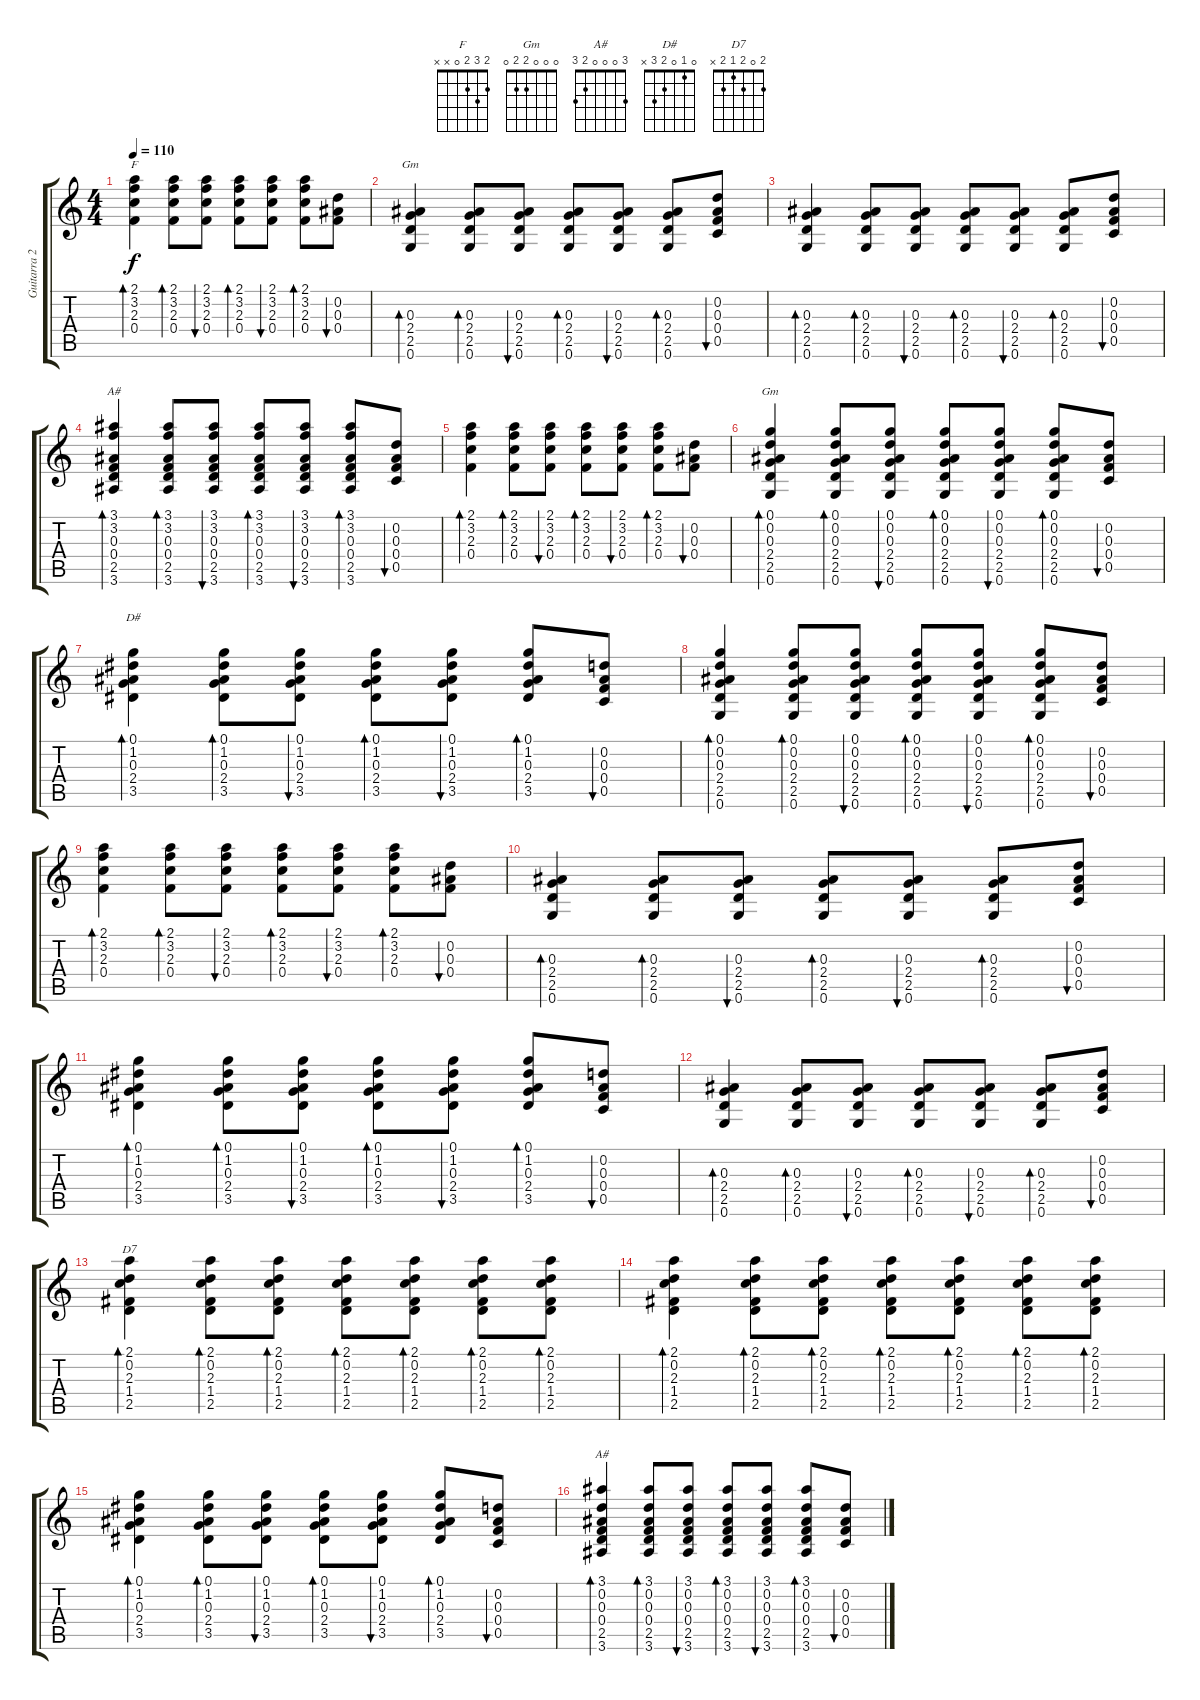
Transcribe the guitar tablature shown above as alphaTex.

\track ("Guitarra 2" "Guitarra 2") {instrument acousticguitarnylon}
\staff {score tabs}
\tuning (G4 D4 Bb3 F3 C3 G2) {hide}
\chord ("F" 2 3 2 0 x x)
\chord ("Gm" x x 0 2 2 0)
\chord ("A#" 3 3 0 0 2 3)
\chord ("Gm" 0 0 0 2 2 0)
\chord ("D#" 0 1 0 2 3 x)
\chord ("D7" 2 0 2 1 2 x)
\chord ("A#" 3 0 0 0 2 3)
\ts (4 4)
\tempo 110
\clef g2
\ks c
(2.1 3.2 2.3 0.4).4{bd 30 ch "F" dy f} (2.1 3.2 2.3 0.4).8{bd 30} (2.1 3.2 2.3 0.4).8{bu 30} (2.1 3.2 2.3 0.4).8{bd 30} (2.1 3.2 2.3 0.4).8{bu 30} (2.1 3.2 2.3 0.4).8{bd 30} (0.2 0.3 0.4).8{bu 30} |
(0.3 2.4 2.5 0.6).4{bd 30 ch "Gm"} (0.3 2.4 2.5 0.6).8{bd 30} (0.3 2.4 2.5 0.6).8{bu 30} (0.3 2.4 2.5 0.6).8{bd 30} (0.3 2.4 2.5 0.6).8{bu 30} (0.3 2.4 2.5 0.6).8{bd 30} (0.2 0.3 0.4 0.5).8{bu 30} |
(0.3 2.4 2.5 0.6).4{bd 30} (0.3 2.4 2.5 0.6).8{bd 30} (0.3 2.4 2.5 0.6).8{bu 30} (0.3 2.4 2.5 0.6).8{bd 30} (0.3 2.4 2.5 0.6).8{bu 30} (0.3 2.4 2.5 0.6).8{bd 30} (0.2 0.3 0.4 0.5).8{bu 30} |
(3.1 3.2 0.3 0.4 2.5 3.6).4{bd 30 ch "A#"} (3.1 3.2 0.3 0.4 2.5 3.6).8{bd 30} (3.1 3.2 0.3 0.4 2.5 3.6).8{bu 30} (3.1 3.2 0.3 0.4 2.5 3.6).8{bd 30} (3.1 3.2 0.3 0.4 2.5 3.6).8{bu 30} (3.1 3.2 0.3 0.4 2.5 3.6).8{bd 30} (0.2 0.3 0.4 0.5).8{bu 30} |
(2.1 3.2 2.3 0.4).4{bd 30} (2.1 3.2 2.3 0.4).8{bd 30} (2.1 3.2 2.3 0.4).8{bu 30} (2.1 3.2 2.3 0.4).8{bd 30} (2.1 3.2 2.3 0.4).8{bu 30} (2.1 3.2 2.3 0.4).8{bd 30} (0.2 0.3 0.4).8{bu 30} |
(0.1 0.2 0.3 2.4 2.5 0.6).4{bd 30 ch "Gm"} (0.1 0.2 0.3 2.4 2.5 0.6).8{bd 30} (0.1 0.2 0.3 2.4 2.5 0.6).8{bu 30} (0.1 0.2 0.3 2.4 2.5 0.6).8{bd 30} (0.1 0.2 0.3 2.4 2.5 0.6).8{bu 30} (0.1 0.2 0.3 2.4 2.5 0.6).8{bd 30} (0.2 0.3 0.4 0.5).8{bu 30} |
(0.1 1.2 0.3 2.4 3.5).4{bd 30 ch "D#"} (0.1 1.2 0.3 2.4 3.5).8{bd 30} (0.1 1.2 0.3 2.4 3.5).8{bu 30} (0.1 1.2 0.3 2.4 3.5).8{bd 30} (0.1 1.2 0.3 2.4 3.5).8{bu 30} (0.1 1.2 0.3 2.4 3.5).8{bd 30} (0.2 0.3 0.4 0.5).8{bu 30} |
(0.1 0.2 0.3 2.4 2.5 0.6).4{bd 30} (0.1 0.2 0.3 2.4 2.5 0.6).8{bd 30} (0.1 0.2 0.3 2.4 2.5 0.6).8{bu 30} (0.1 0.2 0.3 2.4 2.5 0.6).8{bd 30} (0.1 0.2 0.3 2.4 2.5 0.6).8{bu 30} (0.1 0.2 0.3 2.4 2.5 0.6).8{bd 30} (0.2 0.3 0.4 0.5).8{bu 30} |
(2.1 3.2 2.3 0.4).4{bd 30} (2.1 3.2 2.3 0.4).8{bd 30} (2.1 3.2 2.3 0.4).8{bu 30} (2.1 3.2 2.3 0.4).8{bd 30} (2.1 3.2 2.3 0.4).8{bu 30} (2.1 3.2 2.3 0.4).8{bd 30} (0.2 0.3 0.4).8{bu 30} |
(0.3 2.4 2.5 0.6).4{bd 30} (0.3 2.4 2.5 0.6).8{bd 30} (0.3 2.4 2.5 0.6).8{bu 30} (0.3 2.4 2.5 0.6).8{bd 30} (0.3 2.4 2.5 0.6).8{bu 30} (0.3 2.4 2.5 0.6).8{bd 30} (0.2 0.3 0.4 0.5).8{bu 30} |
(0.1 1.2 0.3 2.4 3.5).4{bd 30} (0.1 1.2 0.3 2.4 3.5).8{bd 30} (0.1 1.2 0.3 2.4 3.5).8{bu 30} (0.1 1.2 0.3 2.4 3.5).8{bd 30} (0.1 1.2 0.3 2.4 3.5).8{bu 30} (0.1 1.2 0.3 2.4 3.5).8{bd 30} (0.2 0.3 0.4 0.5).8{bu 30} |
(0.3 2.4 2.5 0.6).4{bd 30} (0.3 2.4 2.5 0.6).8{bd 30} (0.3 2.4 2.5 0.6).8{bu 30} (0.3 2.4 2.5 0.6).8{bd 30} (0.3 2.4 2.5 0.6).8{bu 30} (0.3 2.4 2.5 0.6).8{bd 30} (0.2 0.3 0.4 0.5).8{bu 30} |
(2.1 0.2 2.3 1.4 2.5).4{bd 30 ch "D7"} (2.1 0.2 2.3 1.4 2.5).8{bd 30} (2.1 0.2 2.3 1.4 2.5).8{bd 30} (2.1 0.2 2.3 1.4 2.5).8{bd 30} (2.1 0.2 2.3 1.4 2.5).8{bd 30} (2.1 0.2 2.3 1.4 2.5).8{bd 30} (2.1 0.2 2.3 1.4 2.5).8{bd 30} |
(2.1 0.2 2.3 1.4 2.5).4{bd 30} (2.1 0.2 2.3 1.4 2.5).8{bd 30} (2.1 0.2 2.3 1.4 2.5).8{bd 30} (2.1 0.2 2.3 1.4 2.5).8{bd 30} (2.1 0.2 2.3 1.4 2.5).8{bd 30} (2.1 0.2 2.3 1.4 2.5).8{bd 30} (2.1 0.2 2.3 1.4 2.5).8{bd 30} |
(0.1 1.2 0.3 2.4 3.5).4{bd 30 volume 16 instrument acousticguitarnylon} (0.1 1.2 0.3 2.4 3.5).8{bd 30} (0.1 1.2 0.3 2.4 3.5).8{bu 30} (0.1 1.2 0.3 2.4 3.5).8{bd 30} (0.1 1.2 0.3 2.4 3.5).8{bu 30} (0.1 1.2 0.3 2.4 3.5).8{bd 30} (0.2 0.3 0.4 0.5).8{bu 30} |
(3.1 0.2 0.3 0.4 2.5 3.6).4{bd 30 ch "A#"} (3.1 0.2 0.3 0.4 2.5 3.6).8{bd 30} (3.1 0.2 0.3 0.4 2.5 3.6).8{bu 30} (3.1 0.2 0.3 0.4 2.5 3.6).8{bd 30} (3.1 0.2 0.3 0.4 2.5 3.6).8{bu 30} (3.1 0.2 0.3 0.4 2.5 3.6).8{bd 30} (0.2 0.3 0.4 0.5).8{bu 30}
